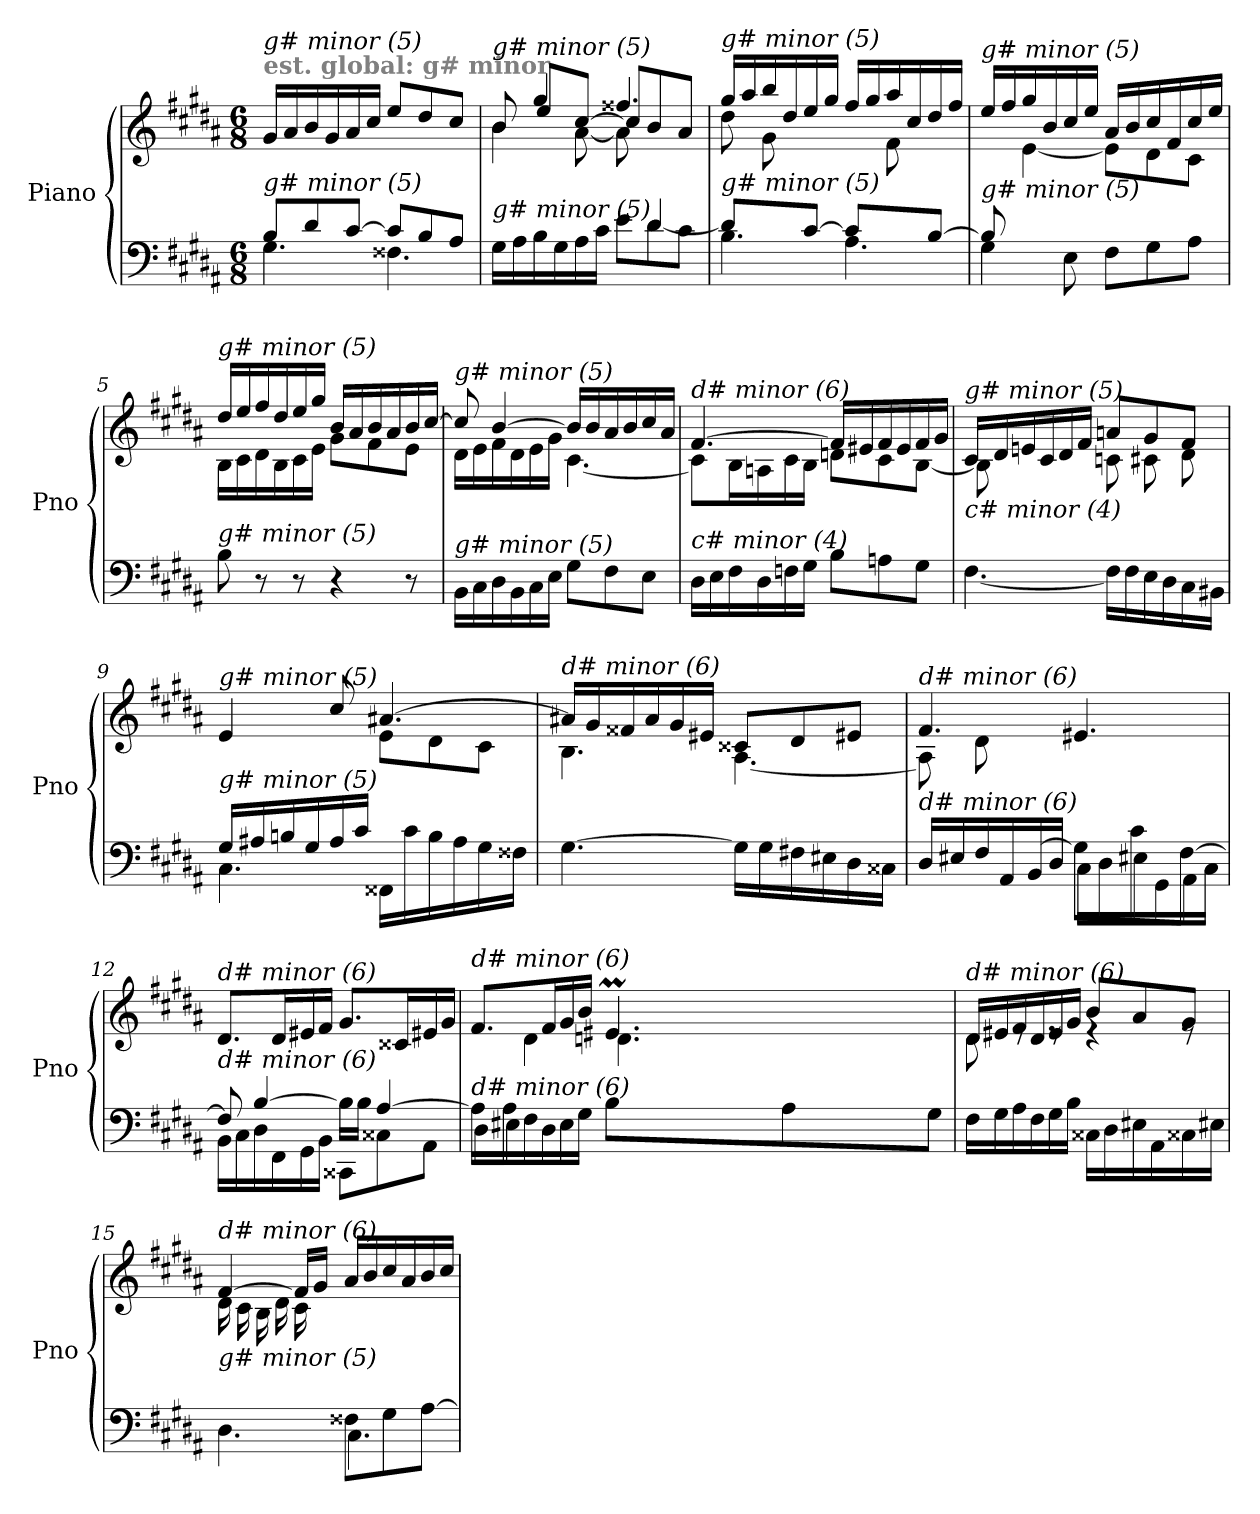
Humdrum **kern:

**kern	**kern
*part1	*part1
*staff2	*staff1
*I"Piano	*
*I'Pno	*
*clefF4	*clefG2
*k[f#c#g#d#a#]	*k[f#c#g#d#a#]
*M6/8	*M6/8
=1	=1
*^	*
!	!	!LO:TX:a:B:color=#808080:t=est. global&colon; g# minor
!	!	!LO:TX:i:t=g# minor (5)
!LO:TX:i:t=g# minor (5)	!	!
8B/L	4.G#\	16g#/LL
.	.	16a#/
8d#/	.	16b/
.	.	16g#/
[8c#/J	.	16a#/
.	.	16cc#/JJ
8c#/L]	4.F##X\	8ee/L
8B/	.	8dd#/
8A#/J	.	8cc#/J
=2	=2	=2
*^	*	*^
*	*	*^	*	*^
*	*	*	*	*	*	*^
!	!	!	!	!LO:TX:i:t=g# minor (5)	!	!	!
!LO:TX:i:t=g# minor (5)	!	!	!	!	!	!	!
2ryy	8ryy	16G#\LL	2ryy	8b/	4b\	8ryy	2ryy
.	.	16A#\	.	.	.	.	.
.	2ryy	16B\	.	4gg#/	.	8ee/L	.
.	.	16G#\	.	.	.	.	.
.	.	16A#\	.	.	[8a#\	[8cc#/J	.
.	.	16c#\JJ	.	.	.	.	.
.	.	8e\L	.	4.ff##X/	8a#\]	8cc#/L]	.
4ryy	.	8d#\	[4d#/	.	4ryy	8b/	4ryy
.	8ryy	8c#\J	.	.	.	8a#/J	.
*	*	*v	*v	*	*	*	*
*	*	*	*	*	*v	*v
=3	=3	=3	=3	=3	=3
!	!	!	!LO:TX:i:t=g# minor (5)	!	!
!LO:TX:i:t=g# minor (5)	!	!	!	!	!
8ryy	4.B\	8d#/L]	16gg#/LL	8dd#\	8ryy
.	.	.	16aa#/	.	.
2ryy	.	8ryy	16bb/	2ryy	8g#\
.	.	.	16dd#/	.	.
.	.	[8c#/J	16ee/	.	4ryy
.	.	.	16gg#/JJ	.	.
.	4.A#\	8c#/L]	16ff#/LL	.	.
.	.	.	16gg#/	.	.
.	.	8ryy	16aa#/	.	8f#\
.	.	.	16cc#/	.	.
8ryy	.	[8B/J	16dd#/	8ryy	8ryy
.	.	.	16ff#/JJ	.	.
*	*v	*v	*	*	*
*	*	*	*v	*v
=4	=4	=4	=4
!	!	!LO:TX:i:t=g# minor (5)	!
!LO:TX:i:t=g# minor (5)	!	!	!
4G#\	8B/]	16ee/LL	8ryy
.	.	16ff#/	.
.	2ryy	16gg#/	[4e\
.	.	16b/	.
8E\	.	16cc#/	.
.	.	16ee/JJ	.
8F#\L	.	16a#/LL	8e\L]
.	.	16b/	.
8G#\	.	16cc#/	8d#\
.	.	16f#/	.
8A#\J	8ryy	16cc#/	8c#\J
.	.	16ee/JJ	.
*v	*v	*	*
!!LO:LB:g=z	!!
=5	=5	=5
!	!LO:TX:i:t=g# minor (5)	!
!LO:TX:i:t=g# minor (5)	!	!
8B\	16dd#/LL	16B\LL
.	16ee/	16c#\
8r	16ff#/	16d#\
.	16dd#/	16B\
8r	16ee/	16c#\
.	16gg#/JJ	16e\JJ
4r	16b/LL	8g#\L
.	16a#/	.
.	16b/	8f#\
.	16a#/	.
8r	16b/	8e\J
.	[16cc#/JJ	.
=6	=6	=6
!	!LO:TX:i:t=g# minor (5)	!
!LO:TX:i:t=g# minor (5)	!	!
16BB\LL	8cc#/]	16d#\LL
16C#\	.	16e\
16D#\	[4b/	16f#\
16BB\	.	16d#\
16C#\	.	16e\
16E\JJ	.	16g#\JJ
8G#\L	16b/LL]	[4.c#\
.	16b/	.
8F#\	16a#/	.
.	16b/	.
8E\J	16cc#/	.
.	16a#/JJ	.
=7	=7	=7
!	!LO:TX:i:t=d# minor (6)	!
!LO:TX:i:t=c# minor (4)	!	!
16D#\LL	[4.f#/	8c#\L]
16E\	.	.
16F#\	.	16B\L
16D#\	.	16An\
16Fni\	.	16c#\
16G#\JJ	.	16B\JJ
8B\L	16f#/LL]	8dn\L
.	16e#X/	.
8An\	16f#/	8c#\
.	16e#/	.
8G#\J	16f#/	[8B\J
.	16g#/JJ	.
!!LO:LB:g=z	!!
=8	=8	=8
*^	*	*
!	!	!LO:TX:i:t=g# minor (5)	!
!LO:TX:i:t=c# minor (4)	!	!	!
8ryy	[4.F#\	16c#/LL	8B\L]
.	.	16d#/	.
16An/L	.	16en/	4ryy
16G#/	.	16c#/	.
16A/	.	16d#/	.
16F#/JJ	.	16f#/JJ	.
4.ryy	16F#\LL]	8an/L	8cni\L
.	16F#\	.	.
.	16E\	8g#/	8c#\
.	16D#\	.	.
.	16C#\	8f#/J	8d#\J
.	16BB#X\JJ	.	.
=9	=9	=9	=9
!	!	!LO:TX:i:t=g# minor (5)	!
!LO:TX:i:t=g# minor (5)	!	!	!
16G#/LL	4.C#\	4e/	4.ryy
16A#X/	.	.	.
16Bn/	.	.	.
16G#/	.	.	.
16A#/	.	8cc#/	.
16c#/JJ	.	.	.
4.ryy	16FF##X\LL	[4.a#X/	8e\L
.	16c#\	.	.
.	16B\	.	8d#\
.	16A#\	.	.
.	16G#\	.	8c#\J
.	16F##X\JJ	.	.
=10	=10	=10	=10
!	!	!LO:TX:i:t=d# minor (6)	!
!LO:TX:i:t=d# minor (6)	!	!	!
*v	*v	*	*
[4.G#\	16a#X/LL]	4.B\
.	16g#/	.
.	16f##X/	.
.	16a#/	.
.	16g#/	.
.	16e#X/JJ	.
16G#\LL]	8c##X/L	[4.A#\
16G#\	.	.
16F#X\	8d#/	.
16E#X\	.	.
16D#\	8e#X/J	.
16C##X\JJ	.	.
!!LO:LB:g=z	!!
=11	=11	=11
*^	*	*
!	!	!LO:TX:i:t=d# minor (6)	!
!LO:TX:i:t=d# minor (6)	!	!	!
4ryy	16D#/LL	4.f#/	8A#\L]
.	16E#X/	.	.
.	16F#/	.	8d#\
.	16AA#/	.	.
[8G#/J	16BB/	.	2ryy
.	16D#/JJ	.	.
8G#\L]	16C#\LL	4.e#X/	.
.	16D#\	.	.
8c#\	16E#X\	.	.
.	16GG#\	.	.
[8F#\J	16AA#\	.	.
.	16C#\JJ	.	.
*	*	*v	*v
=12	=12	=12
!	!	!LO:TX:i:t=d# minor (6)
!LO:TX:i:t=d# minor (6)	!	!
8F#/]	16BB\LL	8.d#/L
.	16C#\	.
[4B/	16D#\	.
.	16FF#\	16d#/L
.	16GG#\	16e#X/
.	16BB\JJ	16f#/JJ
16B\LL]	8CC##X\L	8.g#/L
16B\JJ	.	.
[4A#/	8C##X\	.
.	.	16c##X/L
.	8AA#\J	16e#X/
.	.	16g#/JJ
!!LO:LB:g=z
=13	=13	=13
*	*^	*^
*	*	*	*	*^
!	!	!	!LO:TX:i:t=d# minor (6)	!	!
!LO:TX:i:t=d# minor (6)	!	!	!	!	!
16A#\LL]	4.ryy	16D#\LL	8.f#/L	8ryy	4.ryy
16A#\JJ	.	16E#X\	.	.	.
2ryy	.	16F#\	.	4d#\	.
.	.	16D#\	16f#/L	.	.
.	.	16E#\	16g#/	.	.
.	.	16G#\JJ	16b/JJ	.	.
.	4.ryy	8B\L	4.e#Xm/	4.dni\	64f#yy
.	.	.	.	.	64e#yy
.	.	.	.	.	64f#yy
.	.	.	.	.	64e#yy
.	.	.	.	.	64f#yy
.	.	.	.	.	64e#yy
.	.	.	.	.	64f#yy
.	.	.	.	.	64e#yy
.	.	8A#\	.	.	64f#yy
.	.	.	.	.	64e#yy
.	.	.	.	.	64f#yy
.	.	.	.	.	64e#yy
.	.	.	.	.	64f#yy
.	.	.	.	.	64e#yy
.	.	.	.	.	64f#yy
.	.	.	.	.	[64e#yy
8ryy	.	8G#\J	.	.	8e#yy]
!!LO:PB:g=z
=14	=14	=14	=14	=14	=14
!	!	!	!LO:TX:i:t=d# minor (6)	!	!
!LO:TX:i:t=d# minor (6)	!	!	!	!	!
*v	*v	*v	*	*	*
*	*	*v	*v
16F#\LL	16d#/LL	8d#\
16G#\	16e#X/	.
16A#\	16f#/	8re
16F#\	16d#/	.
16G#\	16e#/	8re
16B\JJ	16g#/JJ	.
16C##X\LL	8b/L	4re
16D#\	.	.
16E#X\	8a#/	.
16AA#\	.	.
16C##X\	8g#/J	8re
16E#X\JJ	.	.
=15	=15	=15
*^	*	*
!	!	!LO:TX:i:t=d# minor (6)	!
!LO:TX:i:t=g# minor (5)	!	!	!
4ryy	4.D#\	[4f#/	16d#\LL
.	.	.	16c#\
.	.	.	16B\
.	.	.	16d#\
16ryy	.	16f#/LL]	16c#\
16A#/JJ	.	16g#/JJ	4..ryy
8F##X\L	4.C#\	16a#/LL	.
.	.	16b/	.
8G#\	.	16cc#/	.
.	.	16a#/	.
[8A#\J	.	16b/	.
.	.	16cc#/JJ	.
*v	*v	*	*
*	*v	*v
=	=
*-	*-
